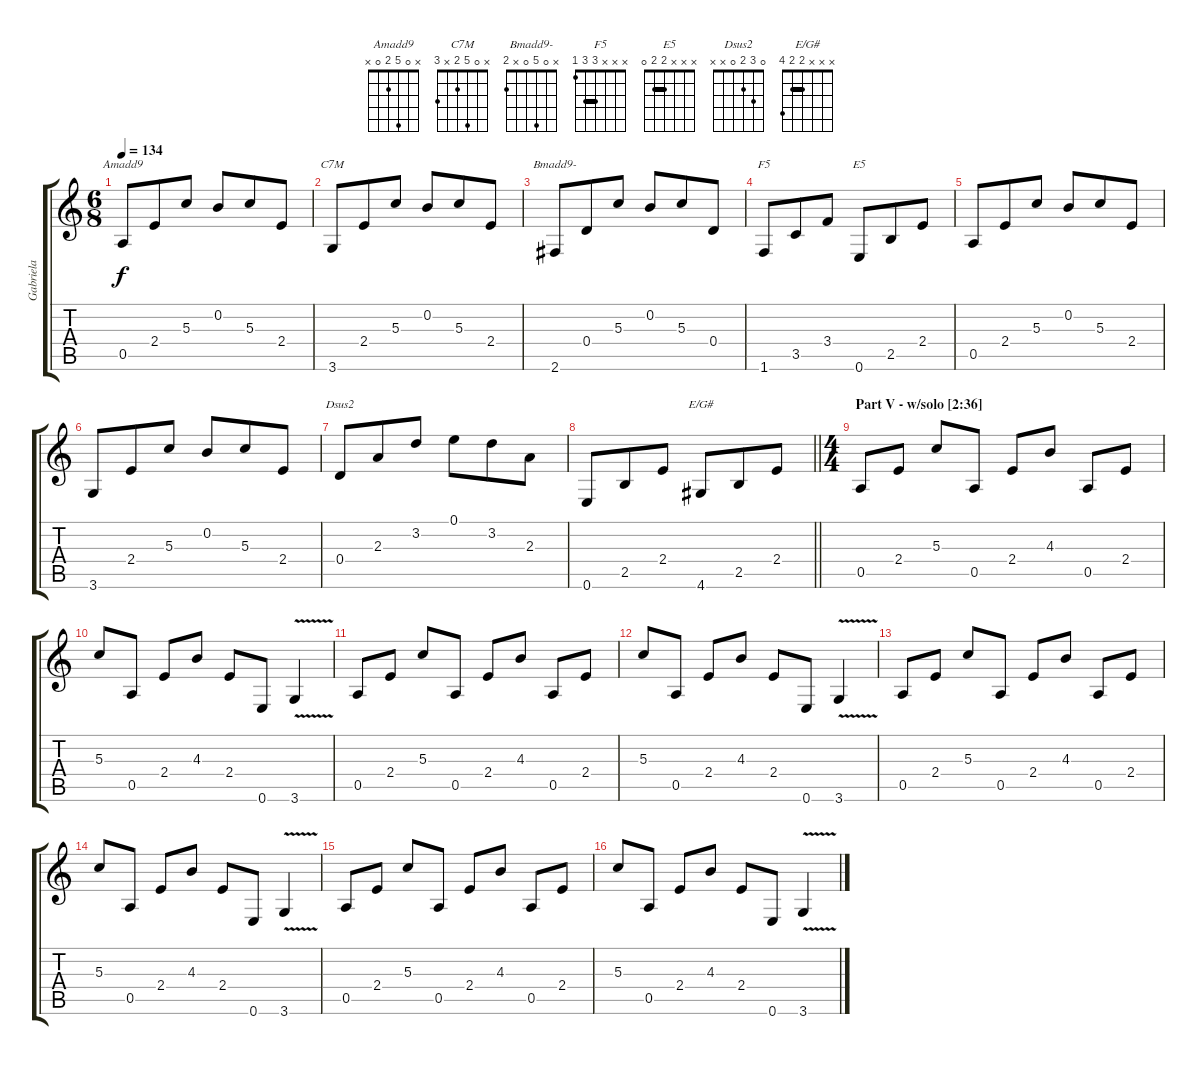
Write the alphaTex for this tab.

\track ("Gabriela" "Gabriela") {instrument acousticguitarnylon}
\staff {score tabs}
\tuning (E4 B3 G3 D3 A2 E2) {hide}
\chord ("Amadd9" x 0 5 2 0 x)
\chord ("C7M" x 0 5 2 x 3)
\chord ("Bmadd9-" x 0 5 0 x 2)
\chord ("F5" x x x 3 3 1) {barre 3}
\chord ("E5" x x x 2 2 0) {barre 2}
\chord ("Dsus2" 0 3 2 0 x x)
\chord ("E/G#" x x x 2 2 4) {barre 2}
\ts (6 8)
\tempo 134
\clef g2
\ks c
0.5.8{ch "Amadd9" dy f} 2.4.8 5.3.8 0.2.8 5.3.8 2.4.8 |
3.6.8{ch "C7M"} 2.4.8 5.3.8 0.2.8 5.3.8 2.4.8 |
2.6.8{ch "Bmadd9-"} 0.4.8 5.3.8 0.2.8 5.3.8 0.4.8 |
1.6.8{ch "F5"} 3.5.8 3.4.8 0.6.8{ch "E5"} 2.5.8 2.4.8 |
0.5.8 2.4.8 5.3.8 0.2.8 5.3.8 2.4.8 |
3.6.8 2.4.8 5.3.8 0.2.8 5.3.8 2.4.8 |
0.4.8{ch "Dsus2"} 2.3.8 3.2.8 0.1.8 3.2.8 2.3.8 |
\barLineRight lightlight
0.6.8 2.5.8 2.4.8 4.6.8{ch "E/G#"} 2.5.8 2.4.8 |
\ts (4 4)
\section ("" "Part V - w/solo [2:36]")
0.5.8 2.4.8 5.3.8 0.5.8 2.4.8 4.3.8 0.5.8 2.4.8 |
5.3.8 0.5.8 2.4.8 4.3.8 2.4.8 0.6.8 3.6{v}.4 |
0.5.8 2.4.8 5.3.8 0.5.8 2.4.8 4.3.8 0.5.8 2.4.8 |
5.3.8 0.5.8 2.4.8 4.3.8 2.4.8 0.6.8 3.6{v}.4 |
0.5.8 2.4.8 5.3.8 0.5.8 2.4.8 4.3.8 0.5.8 2.4.8 |
5.3.8 0.5.8 2.4.8 4.3.8 2.4.8 0.6.8 3.6{v}.4 |
0.5.8 2.4.8 5.3.8 0.5.8 2.4.8 4.3.8 0.5.8 2.4.8 |
5.3.8 0.5.8 2.4.8 4.3.8 2.4.8 0.6.8 3.6{v}.4
